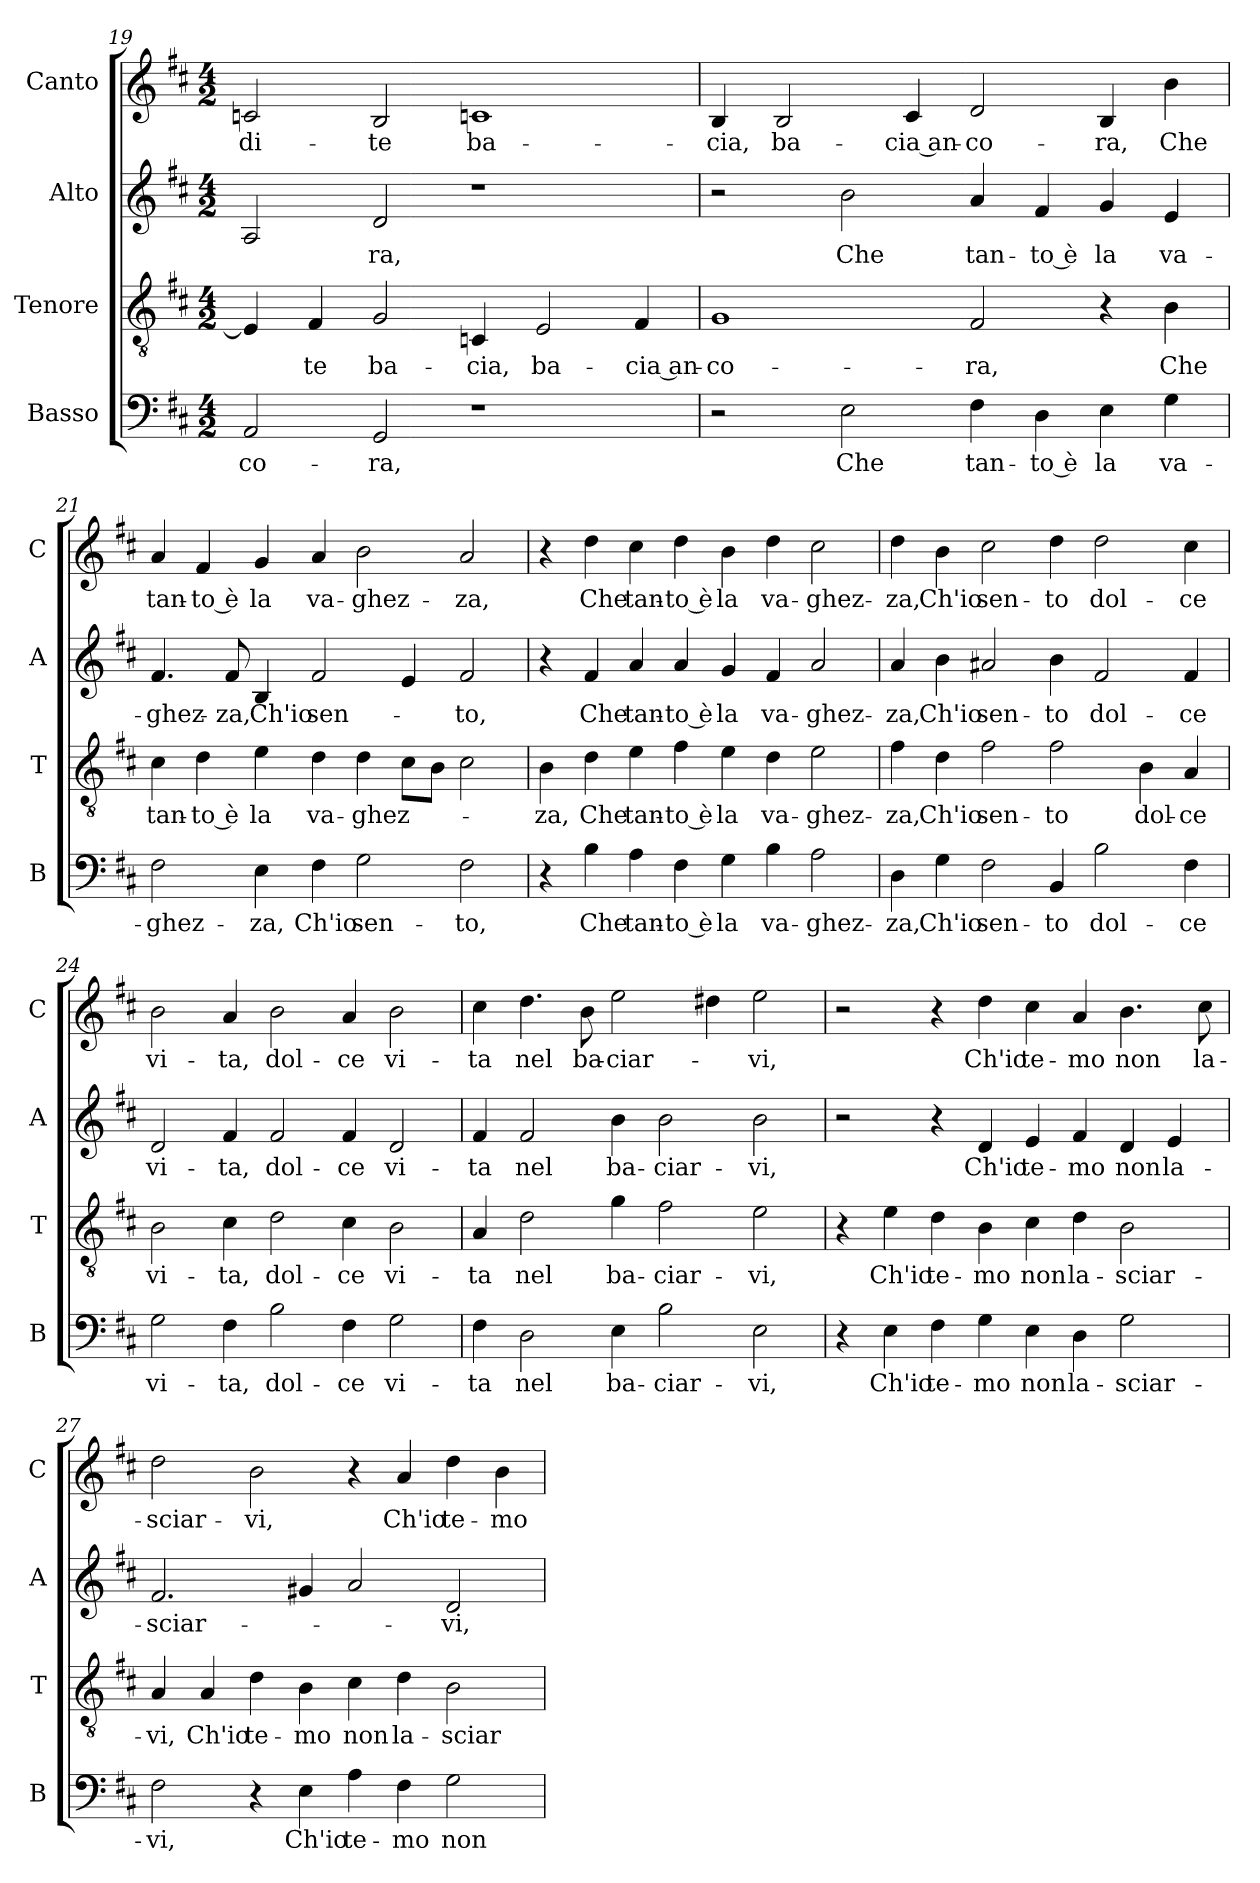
**kern	**text	**kern	**text	**kern	**text	**kern	**text
*part4	*part4	*part3	*part3	*part2	*part2	*part1	*part1
*staff4	*staff4	*staff3	*staff3	*staff2	*staff2	*staff1	*staff1
*I"Basso	*	*I"Tenore	*	*I"Alto	*	*I"Canto	*
*I'B	*	*I'T	*	*I'A	*	*I'C	*
*clefF4	*	*clefGv2	*	*clefG2	*	*clefG2	*
*k[f#c#]	*	*k[f#c#]	*	*k[f#c#]	*	*k[f#c#]	*
*D:	*	*D:	*	*D:	*	*D:	*
*M4/2	*	*M4/2	*	*M4/2	*	*M4/2	*
=19	=19	=19	=19	=19	=19	=19	=19
!	!LO:LY:b	!	!	!	!	!	!LO:LY:b
2AA/	-co-	4E/]	.	2A/	.	2cn/	di-
!	!	!	!LO:LY:b	!	!	!	!
.	.	4F#/	-te	.	.	.	.
!	!LO:LY:b	!	!LO:LY:b	!	!LO:LY:b	!	!LO:LY:b
2GG/	-ra,	2G/	ba-	2d/	-ra,	2B/	-te
!	!	!	!LO:LY:b	!	!	!	!LO:LY:b
1r	.	4Cn/	-cia,	1r	.	1cni	ba-
!	!	!	!LO:LY:b	!	!	!	!
.	.	2E/	ba-	.	.	.	.
!	!	!	!LO:LY:b	!	!	!	!
.	.	4F#/	-cia an-	.	.	.	.
=20	=20	=20	=20	=20	=20	=20	=20
!	!	!	!LO:LY:b	!	!	!	!LO:LY:b
2r	.	1G	-co-	2r	.	4B/	-cia,
!	!	!	!	!	!	!	!LO:LY:b
.	.	.	.	.	.	2B/	ba-
!	!LO:LY:b	!	!	!	!LO:LY:b	!	!
2E\	Che	.	.	2b\	Che	.	.
!	!	!	!	!	!	!	!LO:LY:b
.	.	.	.	.	.	4c#/	-cia an-
!	!LO:LY:b	!	!LO:LY:b	!	!LO:LY:b	!	!LO:LY:b
4F#\	tan-	2F#/	-ra,	4a/	tan-	2d/	-co-
!	!LO:LY:b	!	!	!	!LO:LY:b	!	!
4D\	-to è	.	.	4f#/	-to è	.	.
!	!LO:LY:b	!	!	!	!LO:LY:b	!	!LO:LY:b
4E\	la	4r	.	4g/	la	4B/	-ra,
!	!LO:LY:b	!	!LO:LY:b	!	!LO:LY:b	!	!LO:LY:b
4G\	va-	4B\	Che	4e/	va-	4b\	Che
!!LO:LB:g=z
=21	=21	=21	=21	=21	=21	=21	=21
!	!LO:LY:b	!	!LO:LY:b	!	!LO:LY:b	!	!LO:LY:b
2F#\	-ghez-	4c#\	tan-	4.f#/	-ghez-	4a/	tan-
!	!	!	!LO:LY:b	!	!	!	!LO:LY:b
.	.	4d\	-to è	.	.	4f#/	-to è
!	!	!	!	!	!LO:LY:b	!	!
.	.	.	.	8f#/	-za,	.	.
!	!LO:LY:b	!	!LO:LY:b	!	!LO:LY:b	!	!LO:LY:b
4E\	-za,	4e\	la	4B/	Ch'io	4g/	la
!	!LO:LY:b	!	!LO:LY:b	!	!LO:LY:b	!	!LO:LY:b
4F#\	Ch'io	4d\	va-	2f#/	sen-	4a/	va-
!	!LO:LY:b	!	!LO:LY:b	!	!	!	!LO:LY:b
2G\	sen-	4d\	-ghez-	.	.	2b\	-ghez-
.	.	8c#\L	.	4e/	.	.	.
.	.	8B\J	.	.	.	.	.
!	!LO:LY:b	!	!	!	!LO:LY:b	!	!LO:LY:b
2F#\	-to,	2c#\	.	2f#/	-to,	2a/	-za,
=22	=22	=22	=22	=22	=22	=22	=22
!	!	!	!LO:LY:b	!	!	!	!
4r	.	4B\	-za,	4r	.	4r	.
!	!LO:LY:b	!	!LO:LY:b	!	!LO:LY:b	!	!LO:LY:b
4B\	Che	4d\	Che	4f#/	Che	4dd\	Che
!	!LO:LY:b	!	!LO:LY:b	!	!LO:LY:b	!	!LO:LY:b
4A\	tan-	4e\	tan-	4a/	tan-	4cc#\	tan-
!	!LO:LY:b	!	!LO:LY:b	!	!LO:LY:b	!	!LO:LY:b
4F#\	-to è	4f#\	-to è	4a/	-to è	4dd\	-to è
!	!LO:LY:b	!	!LO:LY:b	!	!LO:LY:b	!	!LO:LY:b
4G\	la	4e\	la	4g/	la	4b\	la
!	!LO:LY:b	!	!LO:LY:b	!	!LO:LY:b	!	!LO:LY:b
4B\	va-	4d\	va-	4f#/	va-	4dd\	va-
!	!LO:LY:b	!	!LO:LY:b	!	!LO:LY:b	!	!LO:LY:b
2A\	-ghez-	2e\	-ghez-	2a/	-ghez-	2cc#\	-ghez-
=23	=23	=23	=23	=23	=23	=23	=23
!	!LO:LY:b	!	!LO:LY:b	!	!LO:LY:b	!	!LO:LY:b
4D\	-za,	4f#\	-za,	4a/	-za,	4dd\	-za,
!	!LO:LY:b	!	!LO:LY:b	!	!LO:LY:b	!	!LO:LY:b
4G\	Ch'io	4d\	Ch'io	4b\	Ch'io	4b\	Ch'io
!	!LO:LY:b	!	!LO:LY:b	!	!LO:LY:b	!	!LO:LY:b
2F#\	sen-	2f#\	sen-	2a#X/	sen-	2cc#\	sen-
!	!LO:LY:b	!	!LO:LY:b	!	!LO:LY:b	!	!LO:LY:b
4BB/	-to	2f#\	-to	4b\	-to	4dd\	-to
!	!LO:LY:b	!	!	!	!LO:LY:b	!	!LO:LY:b
2B\	dol-	.	.	2f#/	dol-	2dd\	dol-
!	!	!	!LO:LY:b	!	!	!	!
.	.	4B\	dol-	.	.	.	.
!	!LO:LY:b	!	!LO:LY:b	!	!LO:LY:b	!	!LO:LY:b
4F#\	-ce	4A/	-ce	4f#/	-ce	4cc#\	-ce
=24	=24	=24	=24	=24	=24	=24	=24
!	!LO:LY:b	!	!LO:LY:b	!	!LO:LY:b	!	!LO:LY:b
2G\	vi-	2B\	vi-	2d/	vi-	2b\	vi-
!	!LO:LY:b	!	!LO:LY:b	!	!LO:LY:b	!	!LO:LY:b
4F#\	-ta,	4c#\	-ta,	4f#/	-ta,	4a/	-ta,
!	!LO:LY:b	!	!LO:LY:b	!	!LO:LY:b	!	!LO:LY:b
2B\	dol-	2d\	dol-	2f#/	dol-	2b\	dol-
!	!LO:LY:b	!	!LO:LY:b	!	!LO:LY:b	!	!LO:LY:b
4F#\	-ce	4c#\	-ce	4f#/	-ce	4a/	-ce
!	!LO:LY:b	!	!LO:LY:b	!	!LO:LY:b	!	!LO:LY:b
2G\	vi-	2B\	vi-	2d/	vi-	2b\	vi-
!!LO:PB:g=z
=25	=25	=25	=25	=25	=25	=25	=25
!	!LO:LY:b	!	!LO:LY:b	!	!LO:LY:b	!	!LO:LY:b
4F#\	-ta	4A/	-ta	4f#/	-ta	4cc#\	-ta
!	!LO:LY:b	!	!LO:LY:b	!	!LO:LY:b	!	!LO:LY:b
2D\	nel	2d\	nel	2f#/	nel	4.dd\	nel
!	!	!	!	!	!	!	!LO:LY:b
.	.	.	.	.	.	8b\	ba-
!	!LO:LY:b	!	!LO:LY:b	!	!LO:LY:b	!	!LO:LY:b
4E\	ba-	4g\	ba-	4b\	ba-	2ee\	-ciar-
!	!LO:LY:b	!	!LO:LY:b	!	!LO:LY:b	!	!
2B\	-ciar-	2f#\	-ciar-	2b\	-ciar-	.	.
.	.	.	.	.	.	4dd#X\	.
!	!LO:LY:b	!	!LO:LY:b	!	!LO:LY:b	!	!LO:LY:b
2E\	-vi,	2e\	-vi,	2b\	-vi,	2ee\	-vi,
=26	=26	=26	=26	=26	=26	=26	=26
4r	.	4r	.	2r	.	2r	.
!	!LO:LY:b	!	!LO:LY:b	!	!	!	!
4E\	Ch'io	4e\	Ch'io	.	.	.	.
!	!LO:LY:b	!	!LO:LY:b	!	!	!	!
4F#\	te-	4d\	te-	4r	.	4r	.
!	!LO:LY:b	!	!LO:LY:b	!	!LO:LY:b	!	!LO:LY:b
4G\	-mo	4B\	-mo	4d/	Ch'io	4dd\	Ch'io
!	!LO:LY:b	!	!LO:LY:b	!	!LO:LY:b	!	!LO:LY:b
4E\	non	4c#\	non	4e/	te-	4cc#\	te-
!	!LO:LY:b	!	!LO:LY:b	!	!LO:LY:b	!	!LO:LY:b
4D\	la-	4d\	la-	4f#/	-mo	4a/	-mo
!	!LO:LY:b	!	!LO:LY:b	!	!LO:LY:b	!	!LO:LY:b
2G\	-sciar-	2B\	-sciar-	4d/	non	4.b\	non
!	!	!	!	!	!LO:LY:b	!	!
.	.	.	.	4e/	la-	.	.
!	!	!	!	!	!	!	!LO:LY:b
.	.	.	.	.	.	8cc#\	la-
=27	=27	=27	=27	=27	=27	=27	=27
!	!LO:LY:b	!	!LO:LY:b	!	!LO:LY:b	!	!LO:LY:b
2F#\	-vi,	4A/	-vi,	2.f#/	-sciar-	2dd\	-sciar-
!	!	!	!LO:LY:b	!	!	!	!
.	.	4A/	Ch'io	.	.	.	.
!	!	!	!LO:LY:b	!	!	!	!LO:LY:b
4r	.	4d\	te-	.	.	2b\	-vi,
!	!LO:LY:b	!	!LO:LY:b	!	!	!	!
4E\	Ch'io	4B\	-mo	4g#X/	.	.	.
!	!LO:LY:b	!	!LO:LY:b	!	!	!	!
4A\	te-	4c#\	non	2a/	.	4r	.
!	!LO:LY:b	!	!LO:LY:b	!	!	!	!LO:LY:b
4F#\	-mo	4d\	la-	.	.	4a/	Ch'io
!	!LO:LY:b	!	!LO:LY:b	!	!LO:LY:b	!	!LO:LY:b
2G\	non	2B\	-sciar-	2d/	-vi,	4dd\	te-
!	!	!	!	!	!	!	!LO:LY:b
.	.	.	.	.	.	4b\	-mo
=	=	=	=	=	=	=	=
*-	*-	*-	*-	*-	*-	*-	*-
